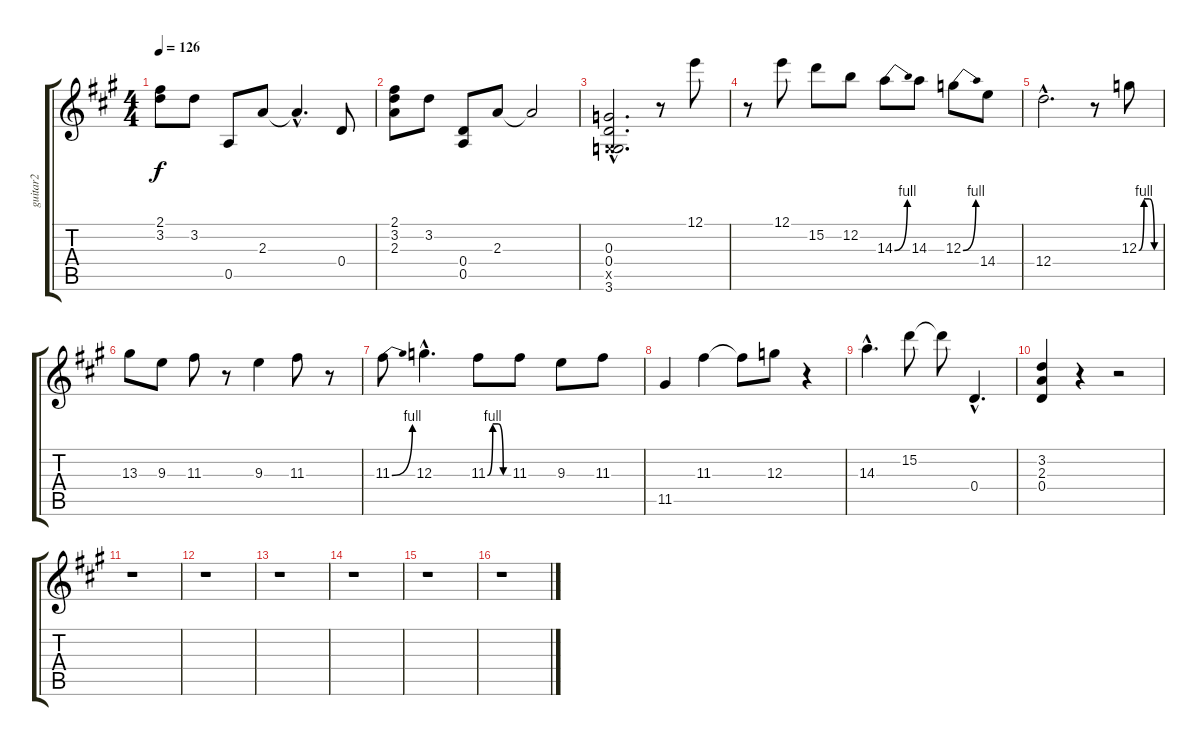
\track ("guitar2" "guitar2") {instrument overdrivenguitar}
\staff {score tabs}
\tuning (E4 B3 G3 D3 A2 E2) {hide}
\ts (4 4)
\tempo 126
\clef g2
\ks a
(2.1 3.2).8{dy f} 3.2.8 0.5.8 2.3.8 2.3{hac t}.4{d} 0.4.8 |
(2.1 3.2 2.3).8 3.2.8 (0.4 0.5).8 2.3.8 2.3{t}.2 |
(0.3{hac} 0.4{hac} -1.5{hac x} 3.6{hac}).2{d} r.8 12.1.8 |
r.8 12.1.8 15.2.8 12.2.8 14.3{be (bend 0 0 60 4)}.8 14.3.8 12.3{be (bend 0 0 60 4)}.8 14.4.8 |
12.4{hac}.2{d} r.8 12.3{be (custom 0 0 15 4 30 4 45 0 60 0)}.8 |
13.3.8 9.3.8 11.3.8 r.8 9.3.4 11.3.8 r.8 |
11.3{be (bend 0 0 60 4)}.8 12.3{hac}.4{d} 11.3{be (custom 0 0 15 4 30 4 45 0 60 0)}.8 11.3.8 9.3.8 11.3.8 |
11.5.4 11.3.4 11.3{t}.8 12.3.8 r.4 |
14.3{hac}.4{d} 15.2.8 15.2{t}.8 0.4{hac}.4{d} |
(3.2 2.3 0.4).4 r.4 r.2 |
r.1 |
r.1 |
r.1 |
r.1 |
r.1 |
r.1
